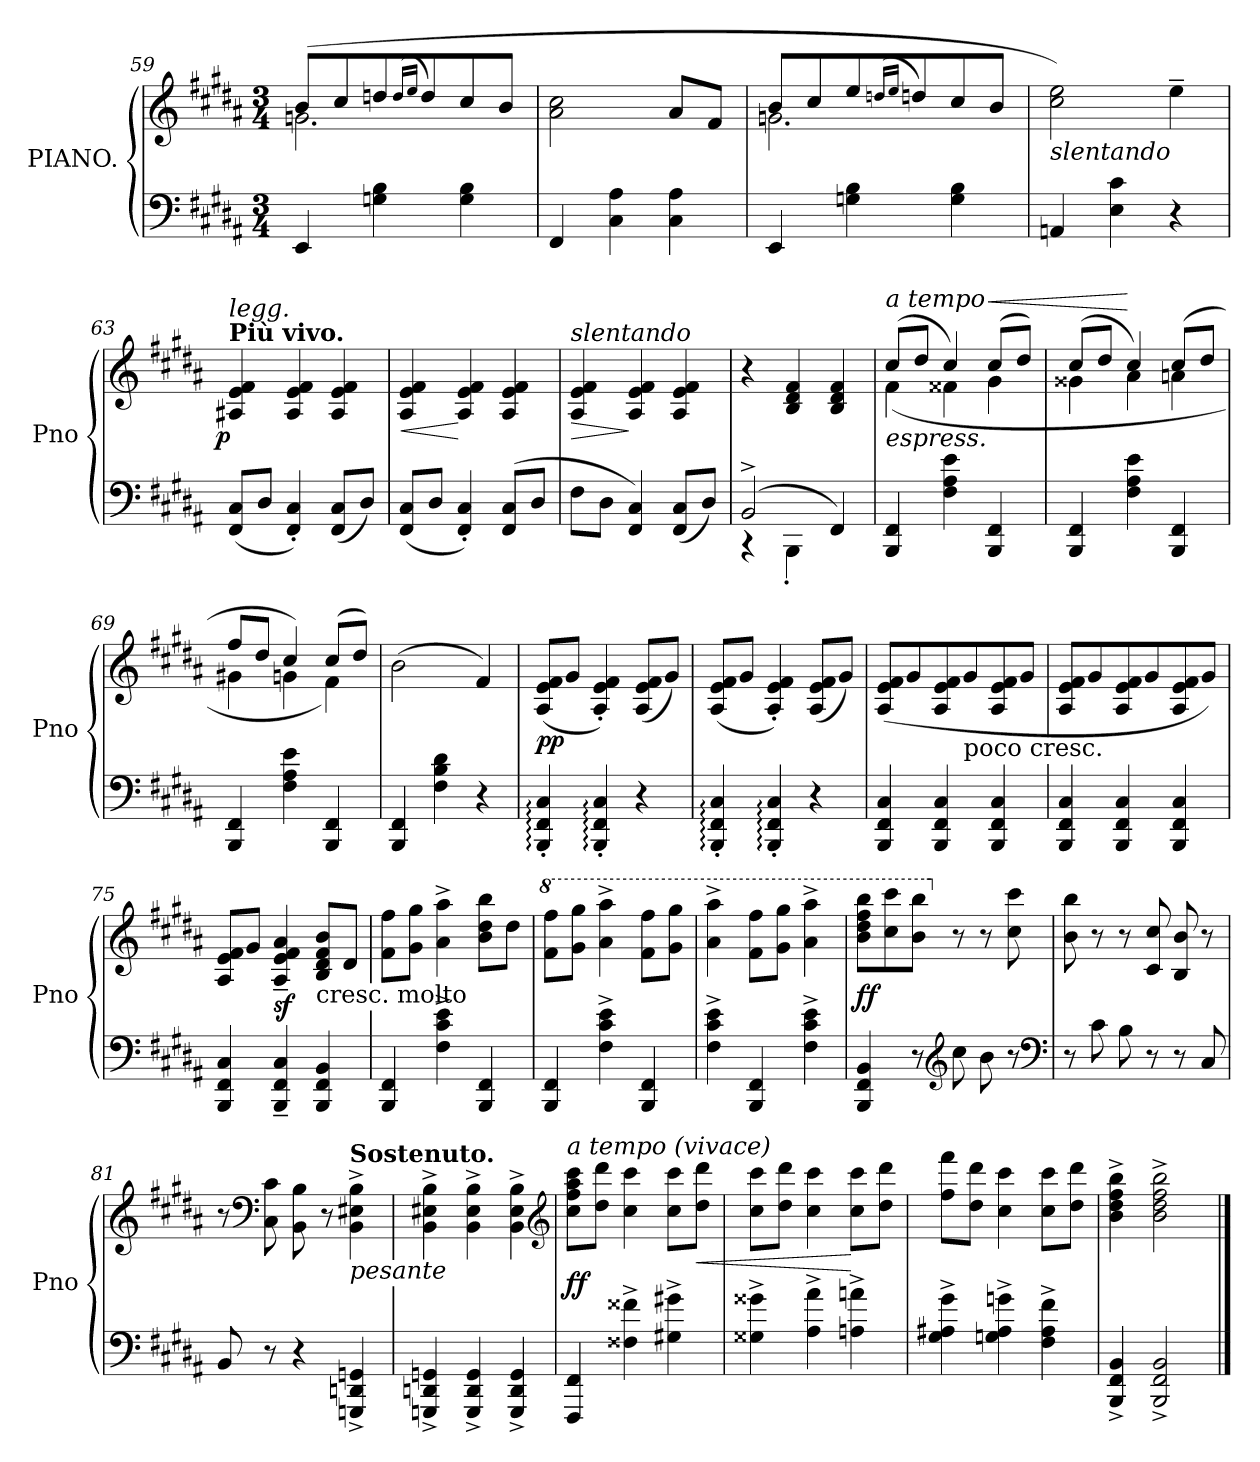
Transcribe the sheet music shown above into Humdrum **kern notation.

**kern	**kern	**dynam
*part1	*part1	*part1
*staff2	*staff1	*staff1/2
*I"PIANO.	*	*
*I'Pno	*	*
*clefF4	*clefG2	*
*k[f#c#g#d#a#]	*k[f#c#g#d#a#]	*
*B:	*B:	*
*M3/4	*M3/4	*
=59	=59	=59
*	*^	*
4EE/	(8b/L	2.gn\	.
.	8cc#/	.	.
4Gn\ 4B\	8ddn/	.	.
.	(<16qqdd/LL	.	.
.	16qqee/JJ	.	.
.	8dd/)	.	.
4G\ 4B\	8cc#/	.	.
.	8b/J	.	.
*	*v	*v	*
=60	=60	=60
4FF#/	2a#\ 2cc#\	.
4C#\ 4A#\	.	.
4C#\ 4A#\	8a#/L	.
.	8f#/J	.
=61	=61	=61
*	*^	*
4EE/	8b/L	2.gn\	.
.	8cc#/	.	.
4Gn\ 4B\	8ee/	.	.
.	(<16qqddn/LL	.	.
.	16qqee/JJ	.	.
.	8ddn/)	.	.
4G\ 4B\	8cc#/	.	.
.	8b/J	.	.
*	*v	*v	*
=62	=62	=62
!	!LO:TX:b:i:t=slentando	!
4AAn/	2cc#\ 2ee\)	.
4E\ 4c#\	.	.
4r	4ee~\	.
=63	=63	=63
!	!LO:TX:a:B:t=Più vivo.	!
!	!LO:TX:a:i:t=legg.	!
!	!	!LO:DY:rj
(>8FF#/ 8C#/L	4A#X/ 4e/ 4f#/	p
8D#/J	.	.
4FF#'>/ 4C#'>/)	4A#/ 4e/ 4f#/	.
(>8FF#/ 8C#/L	4A#/ 4e/ 4f#/	.
8D#/J)	.	.
=64	=64	=64
!	!	!LO:HP:b
(>8FF#/ 8C#/L	4A#/ 4e/ 4f#/	<
8D#/J	.	.
4FF#'>/ 4C#'>/)	4A#/ 4e/ 4f#/	[
(>8FF#/ 8C#/L	4A#/ 4e/ 4f#/	.
8D#/J	.	.
=65	=65	=65
!	!LO:TX:a:i:t=slentando	!
!	!	!LO:HP:b
8F#\L	4A#/ 4e/ 4f#/	>
8D#\J	.	.
4FF#/ 4C#/)	4A#/ 4e/ 4f#/	]
(>8FF#/ 8C#/L	4A#/ 4e/ 4f#/	.
8D#/J)	.	.
=66	=66	=66
*^	*	*
(2BB^/	4r	4r	.
.	4BBB'\	4B/ 4d#/ 4f#/	.
4FF#/)	4ryy	4B/ 4d#/ 4f#/	.
=67	=67	=67	=67
*	*	*^	*
!	!	!LO:TX:a:i:t=a tempo	!	!
!	!	!LO:TX:b:i:t=espress.	!	!
*v	*v	*	*	*
4BBB/ 4FF#/	(8cc#/L	(4f#\	.
.	8dd#/J	.	.
4F#\ 4A#\ 4e\	4cc#/)	4f##X\	.
!	!	!	!LO:HP:a
4BBB/ 4FF#/	(8cc#/L	4g#\	<
.	8dd#/J)	.	.
=68	=68	=68	=68
4BBB/ 4FF#/	(8cc#/L	4g##X\	.
.	8dd#/J	.	.
4F#\ 4A#\ 4e\	4cc#/)	4a#\	[
4BBB/ 4FF#/	(8cc#/L	4an\	.
.	8dd#/J	.	.
=69	=69	=69	=69
4BBB/ 4FF#/	8ff#/L	4g#X\	.
.	8dd#/J	.	.
4F#\ 4A#\ 4e\	4cc#/)	4gn\	.
4BBB/ 4FF#/	(8cc#/L	4f#\)	.
.	8dd#/J)	.	.
*	*v	*v	*
=70	=70	=70
4BBB/ 4FF#/	(2b\	.
4F#\ 4B\ 4d#\	.	.
4r	4f#/)	.
=71	=71	=71
4BBB:'/ 4FF#:'/ 4C#:'/	(>8A#/ 8e/ 8f#/L	pp
.	8g#/J	.
4BBB:'/ 4FF#:'/ 4C#:'/	4A#'>/ 4e'>/ 4f#'>/)	.
4r	(>8A#/ 8e/ 8f#/L	.
.	8g#/J)	.
=72	=72	=72
4BBB:'/ 4FF#:'/ 4C#:'/	(>8A#/ 8e/ 8f#/L	.
.	8g#/J	.
4BBB:'/ 4FF#:'/ 4C#:'/	4A#'>/ 4e'>/ 4f#'>/)	.
4r	(>8A#/ 8e/ 8f#/L	.
.	8g#/J)	.
=73	=73	=73
4BBB/ 4FF#/ 4C#/	(>8A#/ 8e/ 8f#/L	.
.	8g#/	.
4BBB/ 4FF#/ 4C#/	8A#/ 8e/ 8f#/	.
!	!LO:TX:c:t=poco cresc.	!
.	8g#/	.
4BBB/ 4FF#/ 4C#/	8A#/ 8e/ 8f#/	.
.	8g#/J	.
=74	=74	=74
4BBB/ 4FF#/ 4C#/	8A#/ 8e/ 8f#/L	.
.	8g#/	.
4BBB/ 4FF#/ 4C#/	8A#/ 8e/ 8f#/	.
.	8g#/	.
4BBB/ 4FF#/ 4C#/	8A#/ 8e/ 8f#/	.
.	8g#/J)	.
=75	=75	=75
4BBB/ 4FF#/ 4C#/	8A#/ 8e/ 8f#/L	.
.	8g#/J	.
4BBB~/ 4FF#~/ 4C#~/	4A#~>/ 4e~>/ 4f#~>/ 4a#~>/	sf
!	!LO:TX:c:t=cresc. molto	!
4BBB/ 4FF#/ 4BB/	8B/ 8d#/ 8f#/ 8b/L	.
.	8d#/J	.
=76	=76	=76
4BBB/ 4FF#/	8f#\ 8ff#\L	.
.	8g#\ 8gg#\J	.
4F#^\ 4c#^\ 4e^\	4a#^\ 4aa#^\	.
4BBB/ 4FF#/	8b\ 8dd#\ 8bb\L	.
.	8dd#\J	.
=77	=77	=77
*	*8va	*
4BBB/ 4FF#/	8ff#\ 8fff#\L	.
.	8gg#\ 8ggg#\J	.
4F#^\ 4c#^\ 4e^\	4aa#^\ 4aaa#^\	.
4BBB/ 4FF#/	8ff#\ 8fff#\L	.
.	8gg#\ 8ggg#\J	.
=78	=78	=78
4F#^\ 4c#^\ 4e^\	4aa#^\ 4aaa#^\	.
4BBB/ 4FF#/	8ff#\ 8fff#\L	.
.	8gg#\ 8ggg#\J	.
4F#^\ 4c#^\ 4e^\	4aa#^\ 4aaa#^\	.
=79	=79	=79
4BBB/ 4FF#/ 4BB/	8bb\ 8ddd#\ 8fff#\ 8bbb\L	ff
.	8ccc#\ 8cccc#\	.
8r	8bb\ 8bbb\J	.
*clefG2	*	*
*	*X8va	*
8cc#\	8r	.
8b\	8r	.
8r	8cc#\ 8ccc#\	.
*clefF4	*	*
=80	=80	=80
8r	8b\ 8bb\	.
8c#\	8r	.
8B\	8r	.
8r	8c#/ 8cc#/	.
8r	8B/ 8b/	.
8C#/	8r	.
=81	=81	=81
8BB/	8r	.
*	*clefF4	*
8r	8C#\ 8c#\	.
4r	8BB\ 8B\	.
.	8r	.
!	!LO:TX:a:B:t=Sostenuto.	!
!	!LO:TX:b:i:t=pesante	!
4GGGn^>/ 4DDn^>/ 4GGn^>/	4BB^\ 4E#X^\ 4B^\	.
=82	=82	=82
4GGGn^>/ 4DDn^>/ 4GGn^>/	4BB^\ 4E#X^\ 4B^\	.
4GGG^>/ 4DD^>/ 4GG^>/	4BB^\ 4E#^\ 4B^\	.
4GGG^>/ 4DD^>/ 4GG^>/	4BB^\ 4E#^\ 4B^\	.
*	*clefG2	*
=83	=83	=83
!	!LO:TX:a:i:t=a tempo (vivace)	!
4FFF#/ 4FF#/	8cc#\ 8ff#\ 8aa#\ 8ccc#\L	ff
.	8dd#\ 8ddd#\J	.
4F##X^\ 4f##X^\	4cc#\ 4ccc#\	.
4G#X^\ 4g#X^\	8cc#\ 8ccc#\L	.
.	8dd#\ 8ddd#\J	<
=84	=84	=84
4G##X^<\ 4g##X^<\	8cc#\ 8ccc#\L	.
.	8dd#\ 8ddd#\J	.
4A#^<\ 4a#^<\	4cc#\ 4ccc#\	.
4An^<\ 4an^<\	8cc#\ 8ccc#\L	[
.	8dd#\ 8ddd#\J	.
=85	=85	=85
4G#^\ 4A#X^\ 4g#^\	8ff#\ 8fff#\L	.
.	8dd#\ 8ddd#\J	.
4Gn^\ 4A#^\ 4gn^\	4cc#\ 4ccc#\	.
4F#^\ 4A#^\ 4f#^\	8cc#\ 8ccc#\L	.
.	8dd#\ 8ddd#\J	.
=86	=86	=86
4BBB^>/ 4FF#^>/ 4BB^>/	4b^\ 4dd#^\ 4ff#^\ 4bb^\	.
2BBB^>/ 2FF#^>/ 2BB^>/	2b^\ 2dd#^\ 2ff#^\ 2bb^\	.
==	==	==
*-	*-	*-
